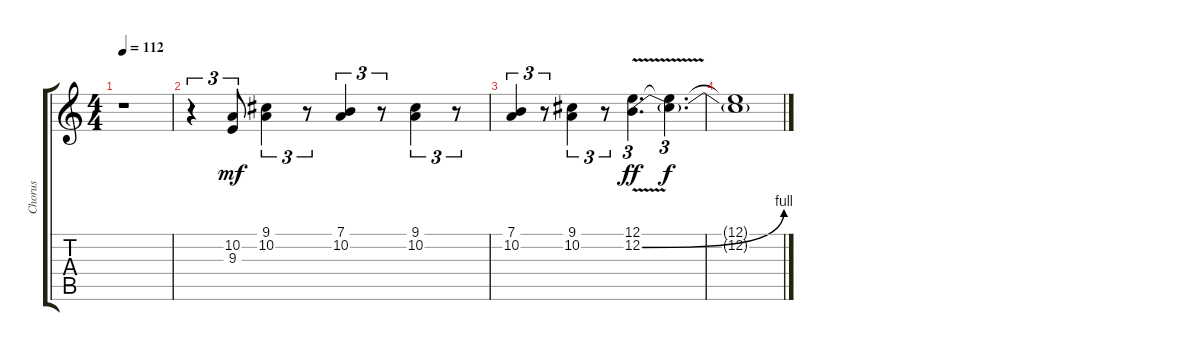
\track ("Chorus" "Chorus") {instrument tremolostrings}
\staff {score tabs}
\tuning (E4 B3 G3 D3 A2 E2) {hide}
\ts (4 4)
\tempo 112
\clef g2
\ks c
r.1{dy ff} |
r.4{tu (3 2)} (10.2 9.3).8{tu (3 2) dy mf} (9.1 10.2).4{tu (3 2)} r.8{tu (3 2)} (7.1 10.2).4{tu (3 2)} r.8{tu (3 2)} (9.1 10.2).4{tu (3 2)} r.8{tu (3 2)} |
(7.1 10.2).4{tu (3 2)} r.8{tu (3 2)} (9.1 10.2).4{tu (3 2)} r.8{tu (3 2)} (12.1 12.2{be (bend 0 0 60 4) v}).4{d tu (3 2) dy ff} (12.1{t} 12.2{t}).4{d tu (3 2) dy f} |
(12.1{t} 12.2{t}).1
